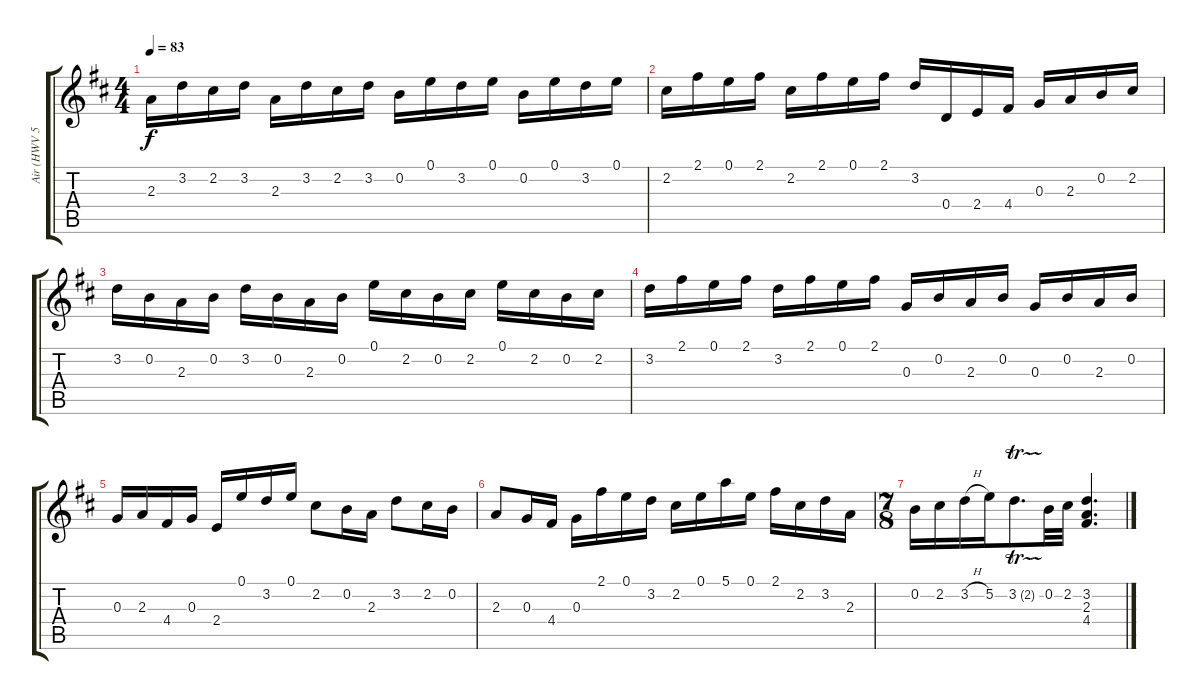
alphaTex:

\track ("Air (HWV 537) - Guitar 1" "Air (HWV 5") {instrument acousticguitarnylon}
\staff {score tabs}
\tuning (E4 B3 G3 D3 A2 E2) {hide}
\ts (4 4)
\tempo 83
\clef g2
\ks d
2.3.16{dy f} 3.2.16 2.2.16 3.2.16 2.3.16 3.2.16 2.2.16 3.2.16 0.2.16 0.1.16 3.2.16 0.1.16 0.2.16 0.1.16 3.2.16 0.1.16 |
2.2.16 2.1.16 0.1.16 2.1.16 2.2.16 2.1.16 0.1.16 2.1.16 3.2.16 0.4.16 2.4.16 4.4.16 0.3.16 2.3.16 0.2.16 2.2.16 |
3.2.16 0.2.16 2.3.16 0.2.16 3.2.16 0.2.16 2.3.16 0.2.16 0.1.16 2.2.16 0.2.16 2.2.16 0.1.16 2.2.16 0.2.16 2.2.16 |
3.2.16 2.1.16 0.1.16 2.1.16 3.2.16 2.1.16 0.1.16 2.1.16 0.3.16 0.2.16 2.3.16 0.2.16 0.3.16 0.2.16 2.3.16 0.2.16 |
0.3.16 2.3.16 4.4.16 0.3.16 2.4.16 0.1.16 3.2.16 0.1.16 2.2.8 0.2.16 2.3.16 3.2.8 2.2.16 0.2.16 |
2.3.8 0.3.16 4.4.16 0.3.16 2.1.16 0.1.16 3.2.16 2.2.16 0.1.16 5.1.16 0.1.16 2.1.16 2.2.16 3.2.16 2.3.16 |
\ts (7 8)
0.2.16 2.2.16 3.2{h}.16 5.2.16 3.2{tr (2 32)}.8{d} 0.2.32 2.2.32 (3.2 2.3 4.4).4{d}
